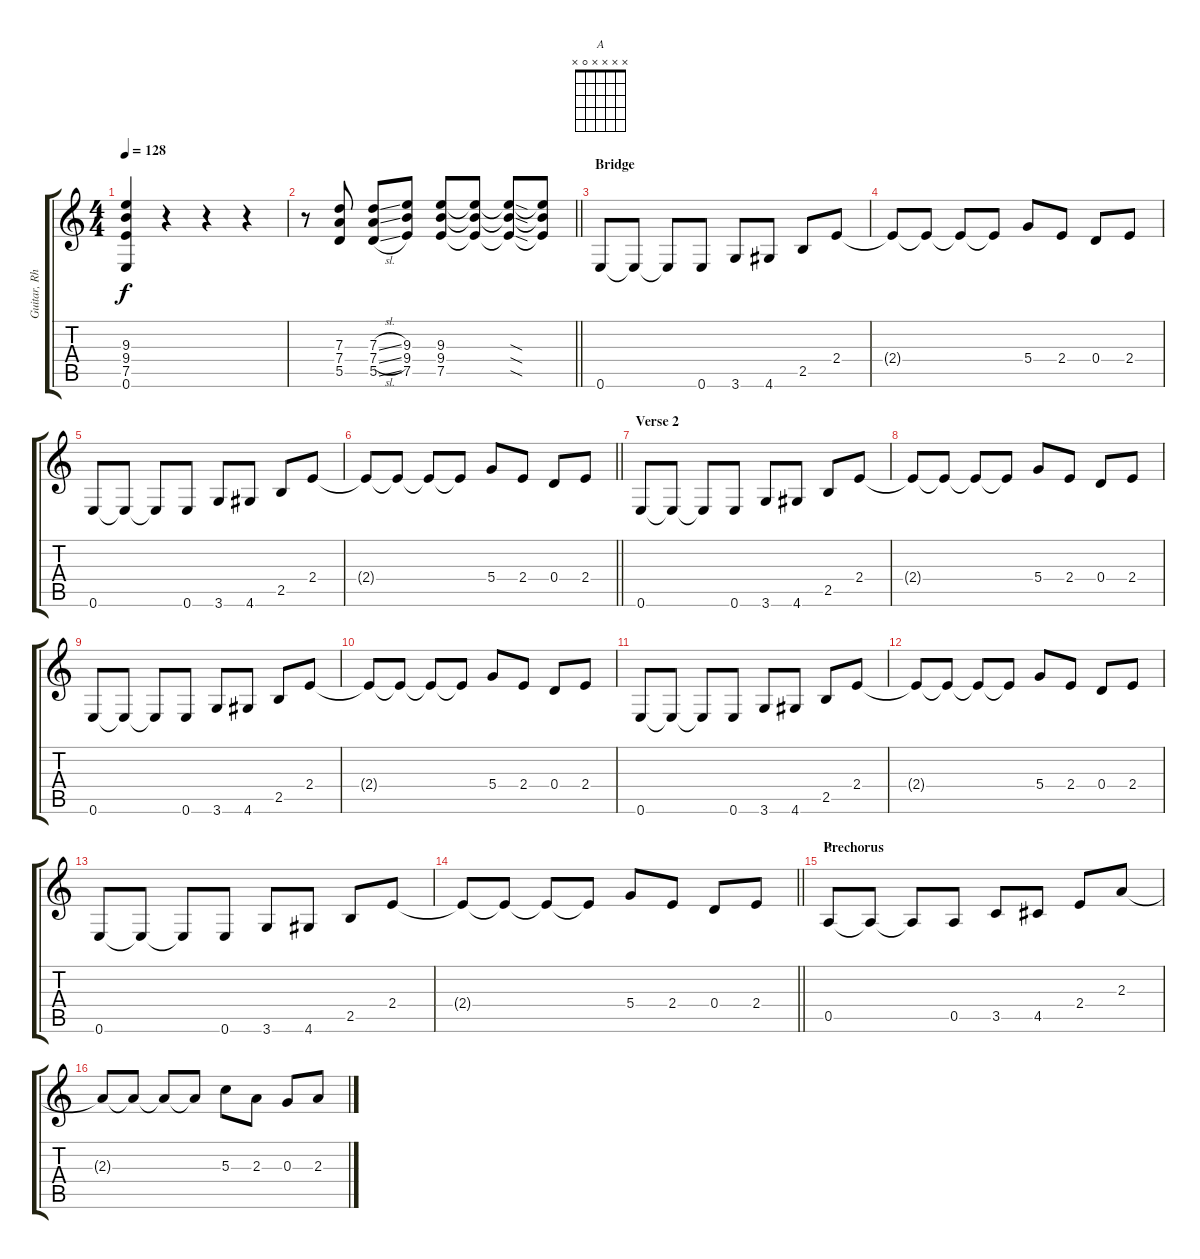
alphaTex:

\track ("Guitar, Rhythm" "Guitar, Rh") {instrument distortionguitar}
\staff {score tabs}
\tuning (E4 B3 G3 D3 A2 E2) {hide}
\chord ("A" x x x x 0 x)
\ts (4 4)
\tempo 128
\clef g2
\ks c
(9.3 9.4 7.5 0.6).4{dy f} r.4 r.4 r.4 |
\barLineRight lightlight
r.8 (7.3 7.4 5.5).8 (7.3{sl} 7.4{sl} 5.5{sl}).8 (9.3 9.4 7.5).8 (9.3 9.4 7.5).8 (9.3{t} 9.4{t} 7.5{t}).8 (9.3{sod t} 9.4{sod t} 7.5{sod t}).8 (9.3{t} 9.4{t} 7.5{t}).8 |
\section ("" "Bridge")
0.6.8 0.6{t}.8 0.6{t}.8 0.6.8 3.6.8 4.6.8 2.5.8 2.4.8 |
2.4{t}.8 2.4{t}.8 2.4{t}.8 2.4{t}.8 5.4.8 2.4.8 0.4.8 2.4.8 |
0.6.8 0.6{t}.8 0.6{t}.8 0.6.8 3.6.8 4.6.8 2.5.8 2.4.8 |
\barLineRight lightlight
2.4{t}.8 2.4{t}.8 2.4{t}.8 2.4{t}.8 5.4.8 2.4.8 0.4.8 2.4.8 |
\section ("" "Verse 2")
0.6.8 0.6{t}.8 0.6{t}.8 0.6.8 3.6.8 4.6.8 2.5.8 2.4.8 |
2.4{t}.8 2.4{t}.8 2.4{t}.8 2.4{t}.8 5.4.8 2.4.8 0.4.8 2.4.8 |
0.6.8 0.6{t}.8 0.6{t}.8 0.6.8 3.6.8 4.6.8 2.5.8 2.4.8 |
2.4{t}.8 2.4{t}.8 2.4{t}.8 2.4{t}.8 5.4.8 2.4.8 0.4.8 2.4.8 |
0.6.8 0.6{t}.8 0.6{t}.8 0.6.8 3.6.8 4.6.8 2.5.8 2.4.8 |
2.4{t}.8 2.4{t}.8 2.4{t}.8 2.4{t}.8 5.4.8 2.4.8 0.4.8 2.4.8 |
0.6.8 0.6{t}.8 0.6{t}.8 0.6.8 3.6.8 4.6.8 2.5.8 2.4.8 |
\barLineRight lightlight
2.4{t}.8 2.4{t}.8 2.4{t}.8 2.4{t}.8 5.4.8 2.4.8 0.4.8 2.4.8 |
\section ("" "Prechorus")
0.5.8{ch "A"} 0.5{t}.8 0.5{t}.8 0.5.8 3.5.8 4.5.8 2.4.8 2.3.8 |
2.3{t}.8 2.3{t}.8 2.3{t}.8 2.3{t}.8 5.3.8 2.3.8 0.3.8 2.3.8
